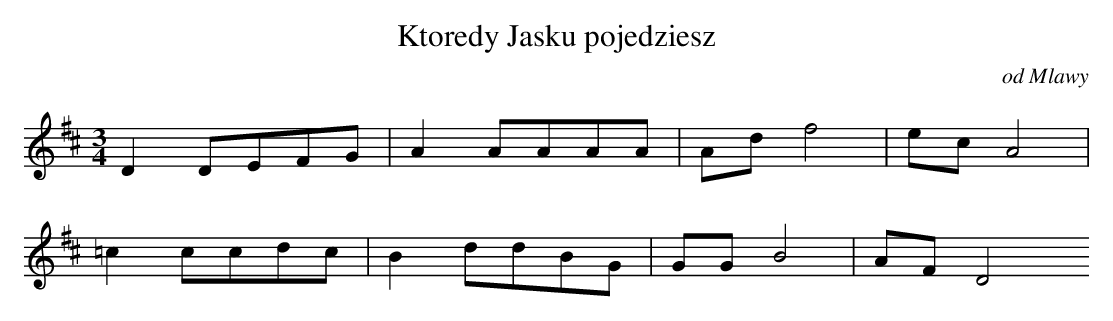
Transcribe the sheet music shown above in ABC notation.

X:1
T: Ktoredy Jasku pojedziesz
O: od Mlawy
M: 3/4
L: 1/8
K: D
D2DEFG | A2AAAA | Adf4 | ecA4 |
=c2ccdc | B2ddBG | GGB4 | AFD4
